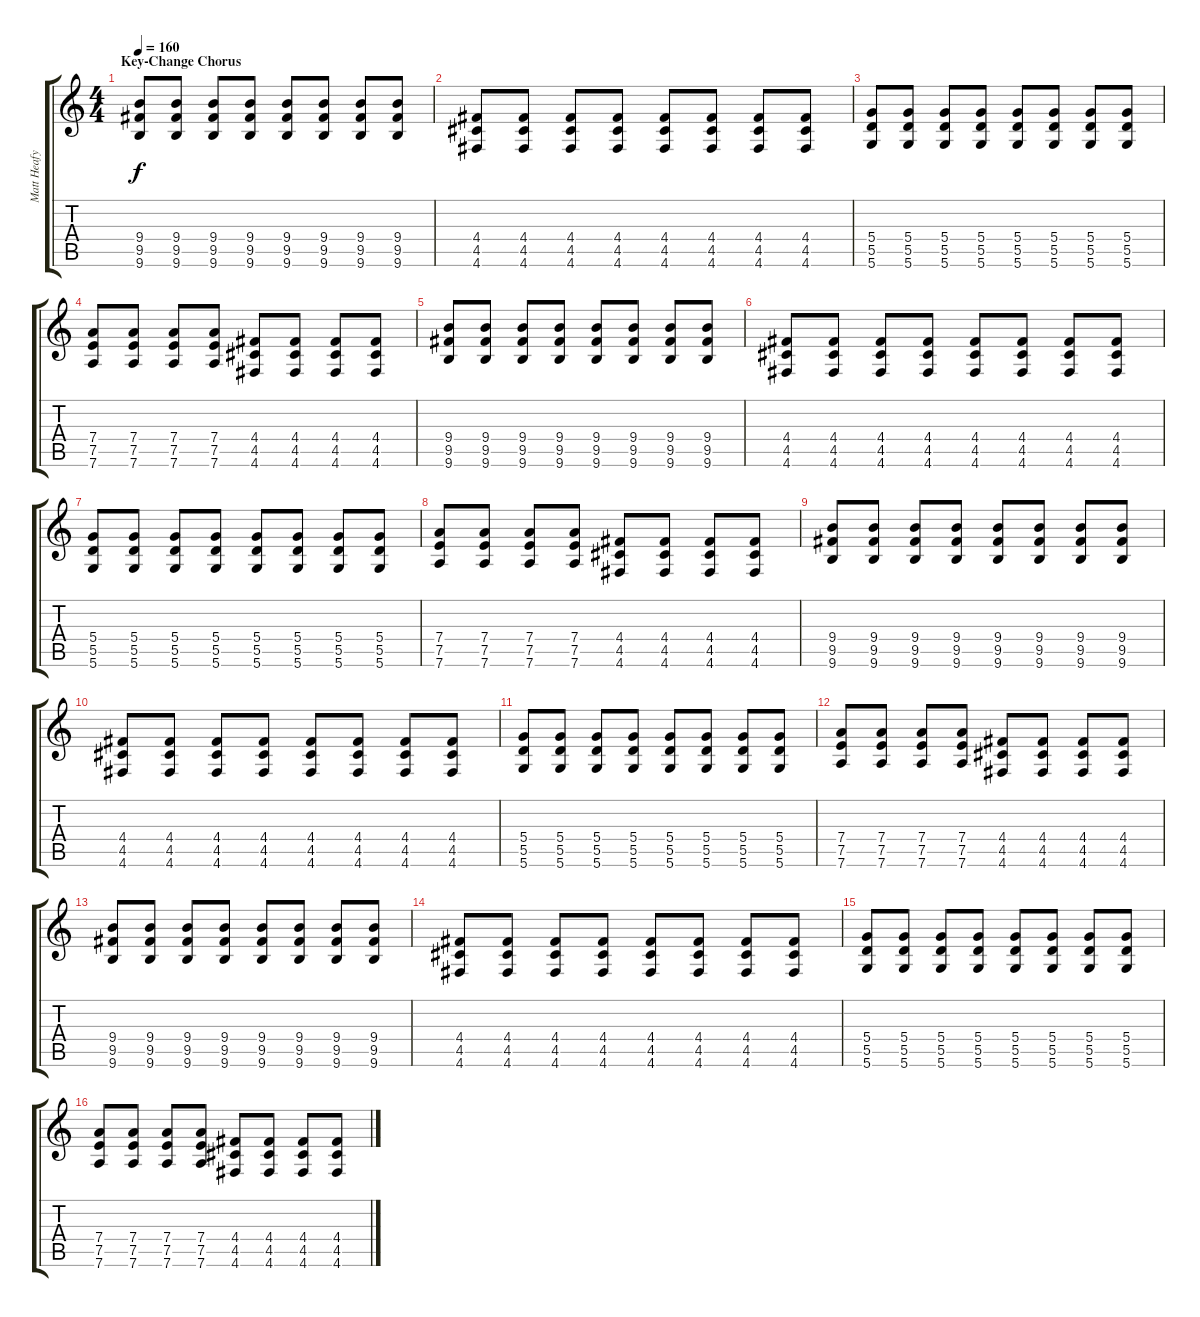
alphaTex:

\track ("Matt Heafy" "Matt Heafy") {instrument distortionguitar}
\staff {score tabs}
\tuning (E4 B3 G3 D3 A2 D2) {hide}
\ts (4 4)
\section ("" "Key-Change Chorus")
\tempo 160
\clef g2
\ks c
(9.4 9.5 9.6).8{dy f} (9.4 9.5 9.6).8 (9.4 9.5 9.6).8 (9.4 9.5 9.6).8 (9.4 9.5 9.6).8 (9.4 9.5 9.6).8 (9.4 9.5 9.6).8 (9.4 9.5 9.6).8 |
(4.4 4.5 4.6).8 (4.4 4.5 4.6).8 (4.4 4.5 4.6).8 (4.4 4.5 4.6).8 (4.4 4.5 4.6).8 (4.4 4.5 4.6).8 (4.4 4.5 4.6).8 (4.4 4.5 4.6).8 |
(5.4 5.5 5.6).8 (5.4 5.5 5.6).8 (5.4 5.5 5.6).8 (5.4 5.5 5.6).8 (5.4 5.5 5.6).8 (5.4 5.5 5.6).8 (5.4 5.5 5.6).8 (5.4 5.5 5.6).8 |
(7.4 7.5 7.6).8 (7.4 7.5 7.6).8 (7.4 7.5 7.6).8 (7.4 7.5 7.6).8 (4.4 4.5 4.6).8 (4.4 4.5 4.6).8 (4.4 4.5 4.6).8 (4.4 4.5 4.6).8 |
(9.4 9.5 9.6).8 (9.4 9.5 9.6).8 (9.4 9.5 9.6).8 (9.4 9.5 9.6).8 (9.4 9.5 9.6).8 (9.4 9.5 9.6).8 (9.4 9.5 9.6).8 (9.4 9.5 9.6).8 |
(4.4 4.5 4.6).8 (4.4 4.5 4.6).8 (4.4 4.5 4.6).8 (4.4 4.5 4.6).8 (4.4 4.5 4.6).8 (4.4 4.5 4.6).8 (4.4 4.5 4.6).8 (4.4 4.5 4.6).8 |
(5.4 5.5 5.6).8 (5.4 5.5 5.6).8 (5.4 5.5 5.6).8 (5.4 5.5 5.6).8 (5.4 5.5 5.6).8 (5.4 5.5 5.6).8 (5.4 5.5 5.6).8 (5.4 5.5 5.6).8 |
(7.4 7.5 7.6).8 (7.4 7.5 7.6).8 (7.4 7.5 7.6).8 (7.4 7.5 7.6).8 (4.4 4.5 4.6).8 (4.4 4.5 4.6).8 (4.4 4.5 4.6).8 (4.4 4.5 4.6).8 |
(9.4 9.5 9.6).8 (9.4 9.5 9.6).8 (9.4 9.5 9.6).8 (9.4 9.5 9.6).8 (9.4 9.5 9.6).8 (9.4 9.5 9.6).8 (9.4 9.5 9.6).8 (9.4 9.5 9.6).8 |
(4.4 4.5 4.6).8 (4.4 4.5 4.6).8 (4.4 4.5 4.6).8 (4.4 4.5 4.6).8 (4.4 4.5 4.6).8 (4.4 4.5 4.6).8 (4.4 4.5 4.6).8 (4.4 4.5 4.6).8 |
(5.4 5.5 5.6).8 (5.4 5.5 5.6).8 (5.4 5.5 5.6).8 (5.4 5.5 5.6).8 (5.4 5.5 5.6).8 (5.4 5.5 5.6).8 (5.4 5.5 5.6).8 (5.4 5.5 5.6).8 |
(7.4 7.5 7.6).8 (7.4 7.5 7.6).8 (7.4 7.5 7.6).8 (7.4 7.5 7.6).8 (4.4 4.5 4.6).8 (4.4 4.5 4.6).8 (4.4 4.5 4.6).8 (4.4 4.5 4.6).8 |
(9.4 9.5 9.6).8 (9.4 9.5 9.6).8 (9.4 9.5 9.6).8 (9.4 9.5 9.6).8 (9.4 9.5 9.6).8 (9.4 9.5 9.6).8 (9.4 9.5 9.6).8 (9.4 9.5 9.6).8 |
(4.4 4.5 4.6).8 (4.4 4.5 4.6).8 (4.4 4.5 4.6).8 (4.4 4.5 4.6).8 (4.4 4.5 4.6).8 (4.4 4.5 4.6).8 (4.4 4.5 4.6).8 (4.4 4.5 4.6).8 |
(5.4 5.5 5.6).8 (5.4 5.5 5.6).8 (5.4 5.5 5.6).8 (5.4 5.5 5.6).8 (5.4 5.5 5.6).8 (5.4 5.5 5.6).8 (5.4 5.5 5.6).8 (5.4 5.5 5.6).8 |
(7.4 7.5 7.6).8 (7.4 7.5 7.6).8 (7.4 7.5 7.6).8 (7.4 7.5 7.6).8 (4.4 4.5 4.6).8 (4.4 4.5 4.6).8 (4.4 4.5 4.6).8 (4.4 4.5 4.6).8
